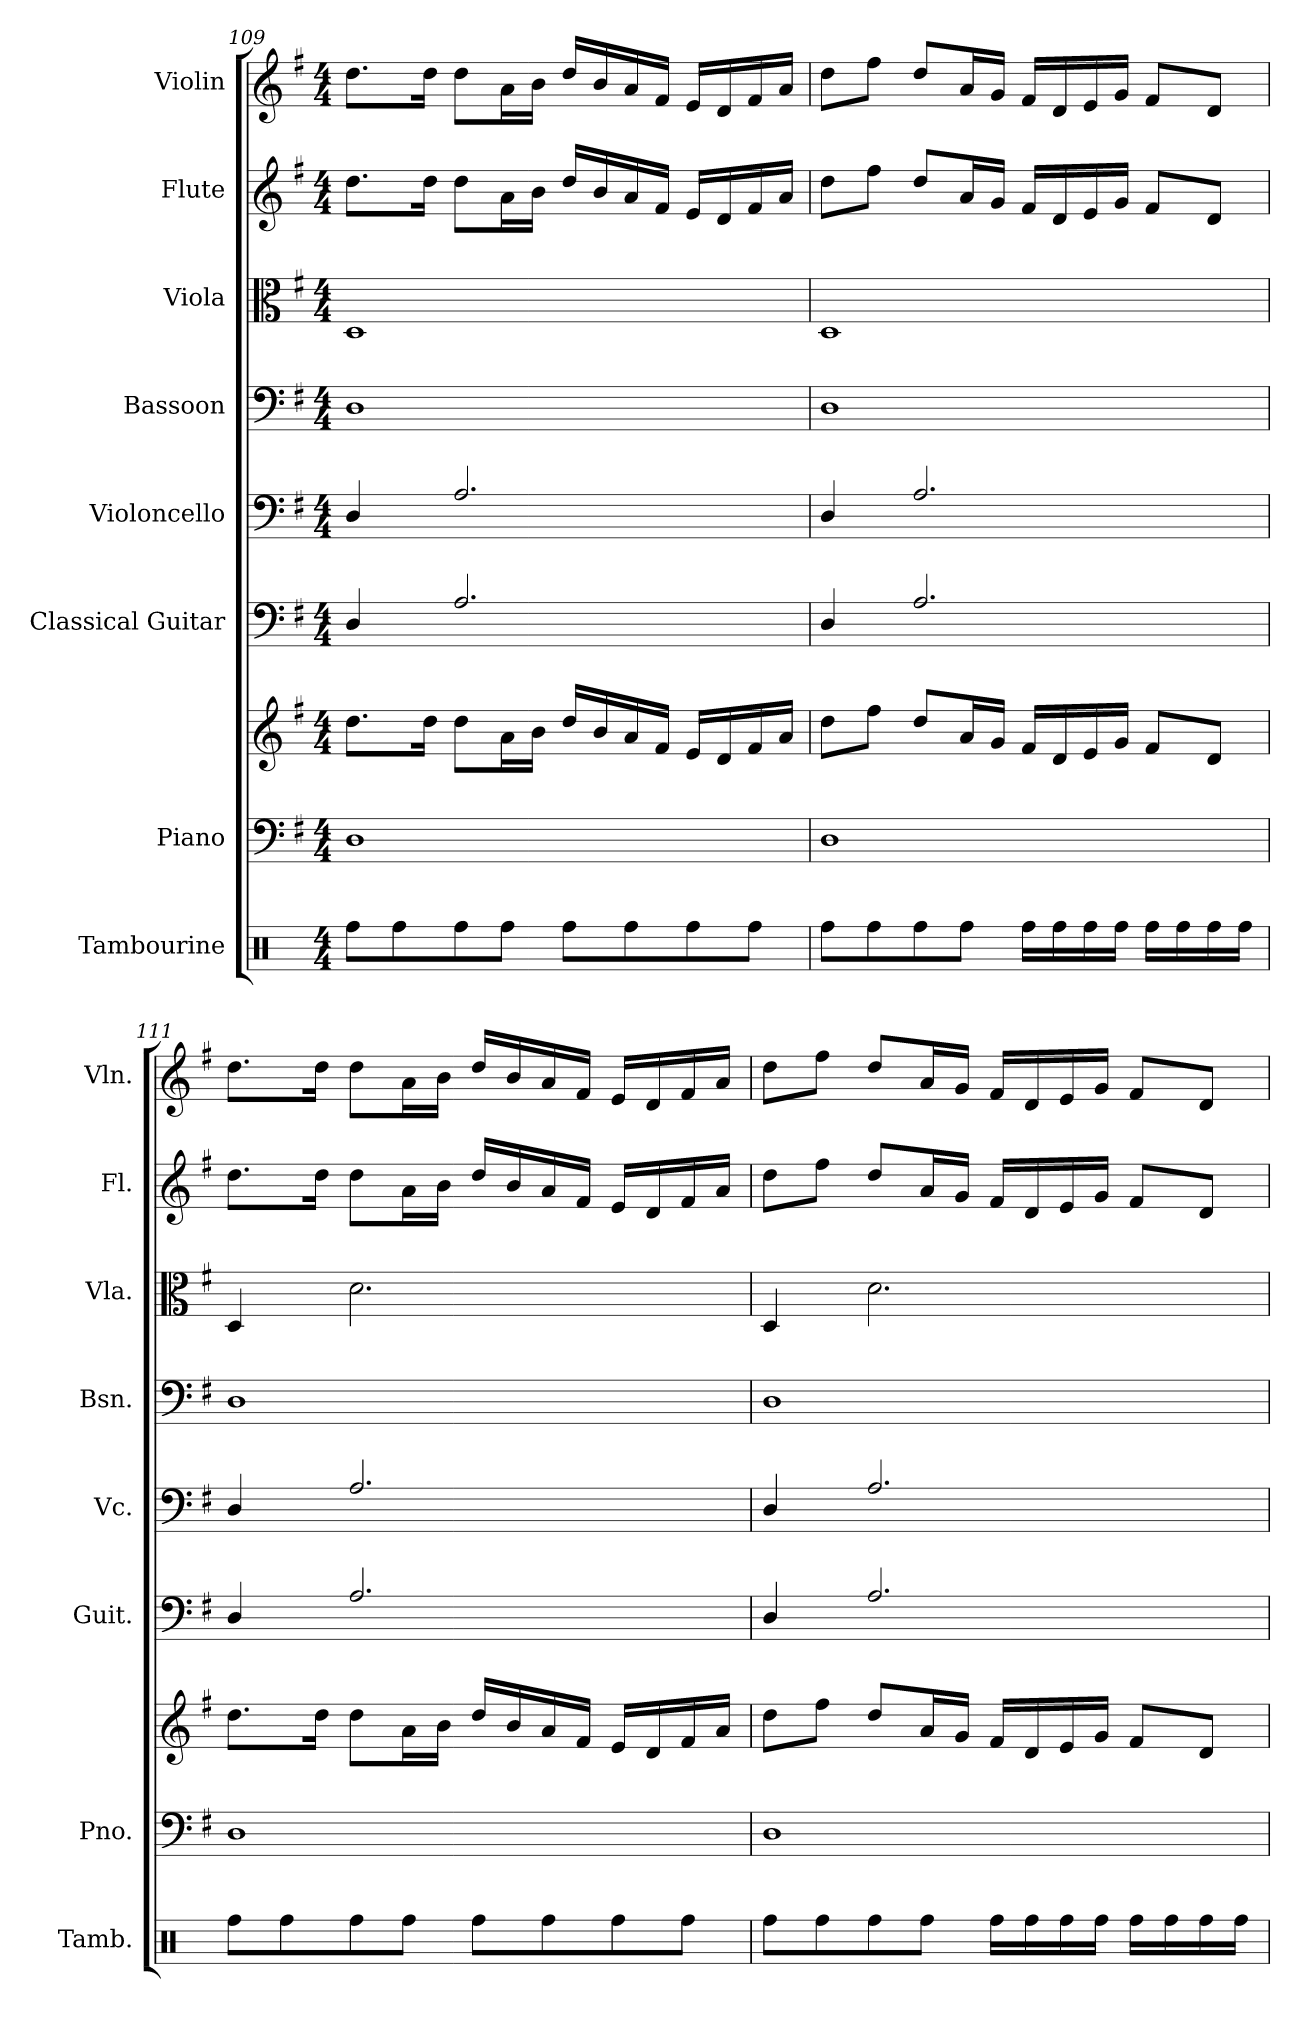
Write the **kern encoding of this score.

**kern	**kern	**kern	**kern	**kern	**kern	**kern	**kern	**kern
*part8	*part7	*part7	*part6	*part5	*part4	*part3	*part2	*part1
*staff9	*staff8	*staff7	*staff6	*staff5	*staff4	*staff3	*staff2	*staff1
*I"Tambourine	*I"Piano	*	*I"Classical Guitar	*I"Violoncello	*I"Bassoon	*I"Viola	*I"Flute	*I"Violin
*I'Tamb.	*I'Pno.	*	*I'Guit.	*I'Vc.	*I'Bsn.	*I'Vla.	*I'Fl.	*I'Vln.
*clefX	*clefF4	*clefG2	*clefF4	*clefF4	*clefF4	*clefC3	*clefG2	*clefG2
*k[]	*k[f#]	*k[f#]	*k[f#]	*k[f#]	*k[f#]	*k[f#]	*k[f#]	*k[f#]
*M4/4	*M4/4	*M4/4	*M4/4	*M4/4	*M4/4	*M4/4	*M4/4	*M4/4
=109	=109	=109	=109	=109	=109	=109	=109	=109
8Rff\L	1D	8.dd\L	4D/	4D/	1D	1D	8.dd\L	8.dd\L
8Rff\	.	.	.	.	.	.	.	.
.	.	16dd\Jk	.	.	.	.	16dd\Jk	16dd\Jk
8Rff\	.	8dd\L	2.A/	2.A/	.	.	8dd\L	8dd\L
8Rff\J	.	16a\L	.	.	.	.	16a\L	16a\L
.	.	16b\JJ	.	.	.	.	16b\JJ	16b\JJ
8Rff\L	.	16dd/LL	.	.	.	.	16dd/LL	16dd/LL
.	.	16b/	.	.	.	.	16b/	16b/
8Rff\	.	16a/	.	.	.	.	16a/	16a/
.	.	16f#/JJ	.	.	.	.	16f#/JJ	16f#/JJ
8Rff\	.	16e/LL	.	.	.	.	16e/LL	16e/LL
.	.	16d/	.	.	.	.	16d/	16d/
8Rff\J	.	16f#/	.	.	.	.	16f#/	16f#/
.	.	16a/JJ	.	.	.	.	16a/JJ	16a/JJ
!!LO:LB:g=z
=110	=110	=110	=110	=110	=110	=110	=110	=110
8Rff\L	1D	8dd\L	4D/	4D/	1D	1D	8dd\L	8dd\L
8Rff\	.	8ff#\J	.	.	.	.	8ff#\J	8ff#\J
8Rff\	.	8dd/L	2.A/	2.A/	.	.	8dd/L	8dd/L
8Rff\J	.	16a/L	.	.	.	.	16a/L	16a/L
.	.	16g/JJ	.	.	.	.	16g/JJ	16g/JJ
16Rff\LL	.	16f#/LL	.	.	.	.	16f#/LL	16f#/LL
16Rff\	.	16d/	.	.	.	.	16d/	16d/
16Rff\	.	16e/	.	.	.	.	16e/	16e/
16Rff\JJ	.	16g/JJ	.	.	.	.	16g/JJ	16g/JJ
16Rff\LL	.	8f#/L	.	.	.	.	8f#/L	8f#/L
16Rff\	.	.	.	.	.	.	.	.
16Rff\	.	8d/J	.	.	.	.	8d/J	8d/J
16Rff\JJ	.	.	.	.	.	.	.	.
=111	=111	=111	=111	=111	=111	=111	=111	=111
8Rff\L	1D	8.dd\L	4D/	4D/	1D	4D/	8.dd\L	8.dd\L
8Rff\	.	.	.	.	.	.	.	.
.	.	16dd\Jk	.	.	.	.	16dd\Jk	16dd\Jk
8Rff\	.	8dd\L	2.A/	2.A/	.	2.d\	8dd\L	8dd\L
8Rff\J	.	16a\L	.	.	.	.	16a\L	16a\L
.	.	16b\JJ	.	.	.	.	16b\JJ	16b\JJ
8Rff\L	.	16dd/LL	.	.	.	.	16dd/LL	16dd/LL
.	.	16b/	.	.	.	.	16b/	16b/
8Rff\	.	16a/	.	.	.	.	16a/	16a/
.	.	16f#/JJ	.	.	.	.	16f#/JJ	16f#/JJ
8Rff\	.	16e/LL	.	.	.	.	16e/LL	16e/LL
.	.	16d/	.	.	.	.	16d/	16d/
8Rff\J	.	16f#/	.	.	.	.	16f#/	16f#/
.	.	16a/JJ	.	.	.	.	16a/JJ	16a/JJ
=112	=112	=112	=112	=112	=112	=112	=112	=112
8Rff\L	1D	8dd\L	4D/	4D/	1D	4D/	8dd\L	8dd\L
8Rff\	.	8ff#\J	.	.	.	.	8ff#\J	8ff#\J
8Rff\	.	8dd/L	2.A/	2.A/	.	2.d\	8dd/L	8dd/L
8Rff\J	.	16a/L	.	.	.	.	16a/L	16a/L
.	.	16g/JJ	.	.	.	.	16g/JJ	16g/JJ
16Rff\LL	.	16f#/LL	.	.	.	.	16f#/LL	16f#/LL
16Rff\	.	16d/	.	.	.	.	16d/	16d/
16Rff\	.	16e/	.	.	.	.	16e/	16e/
16Rff\JJ	.	16g/JJ	.	.	.	.	16g/JJ	16g/JJ
16Rff\LL	.	8f#/L	.	.	.	.	8f#/L	8f#/L
16Rff\	.	.	.	.	.	.	.	.
16Rff\	.	8d/J	.	.	.	.	8d/J	8d/J
16Rff\JJ	.	.	.	.	.	.	.	.
=	=	=	=	=	=	=	=	=
*-	*-	*-	*-	*-	*-	*-	*-	*-
